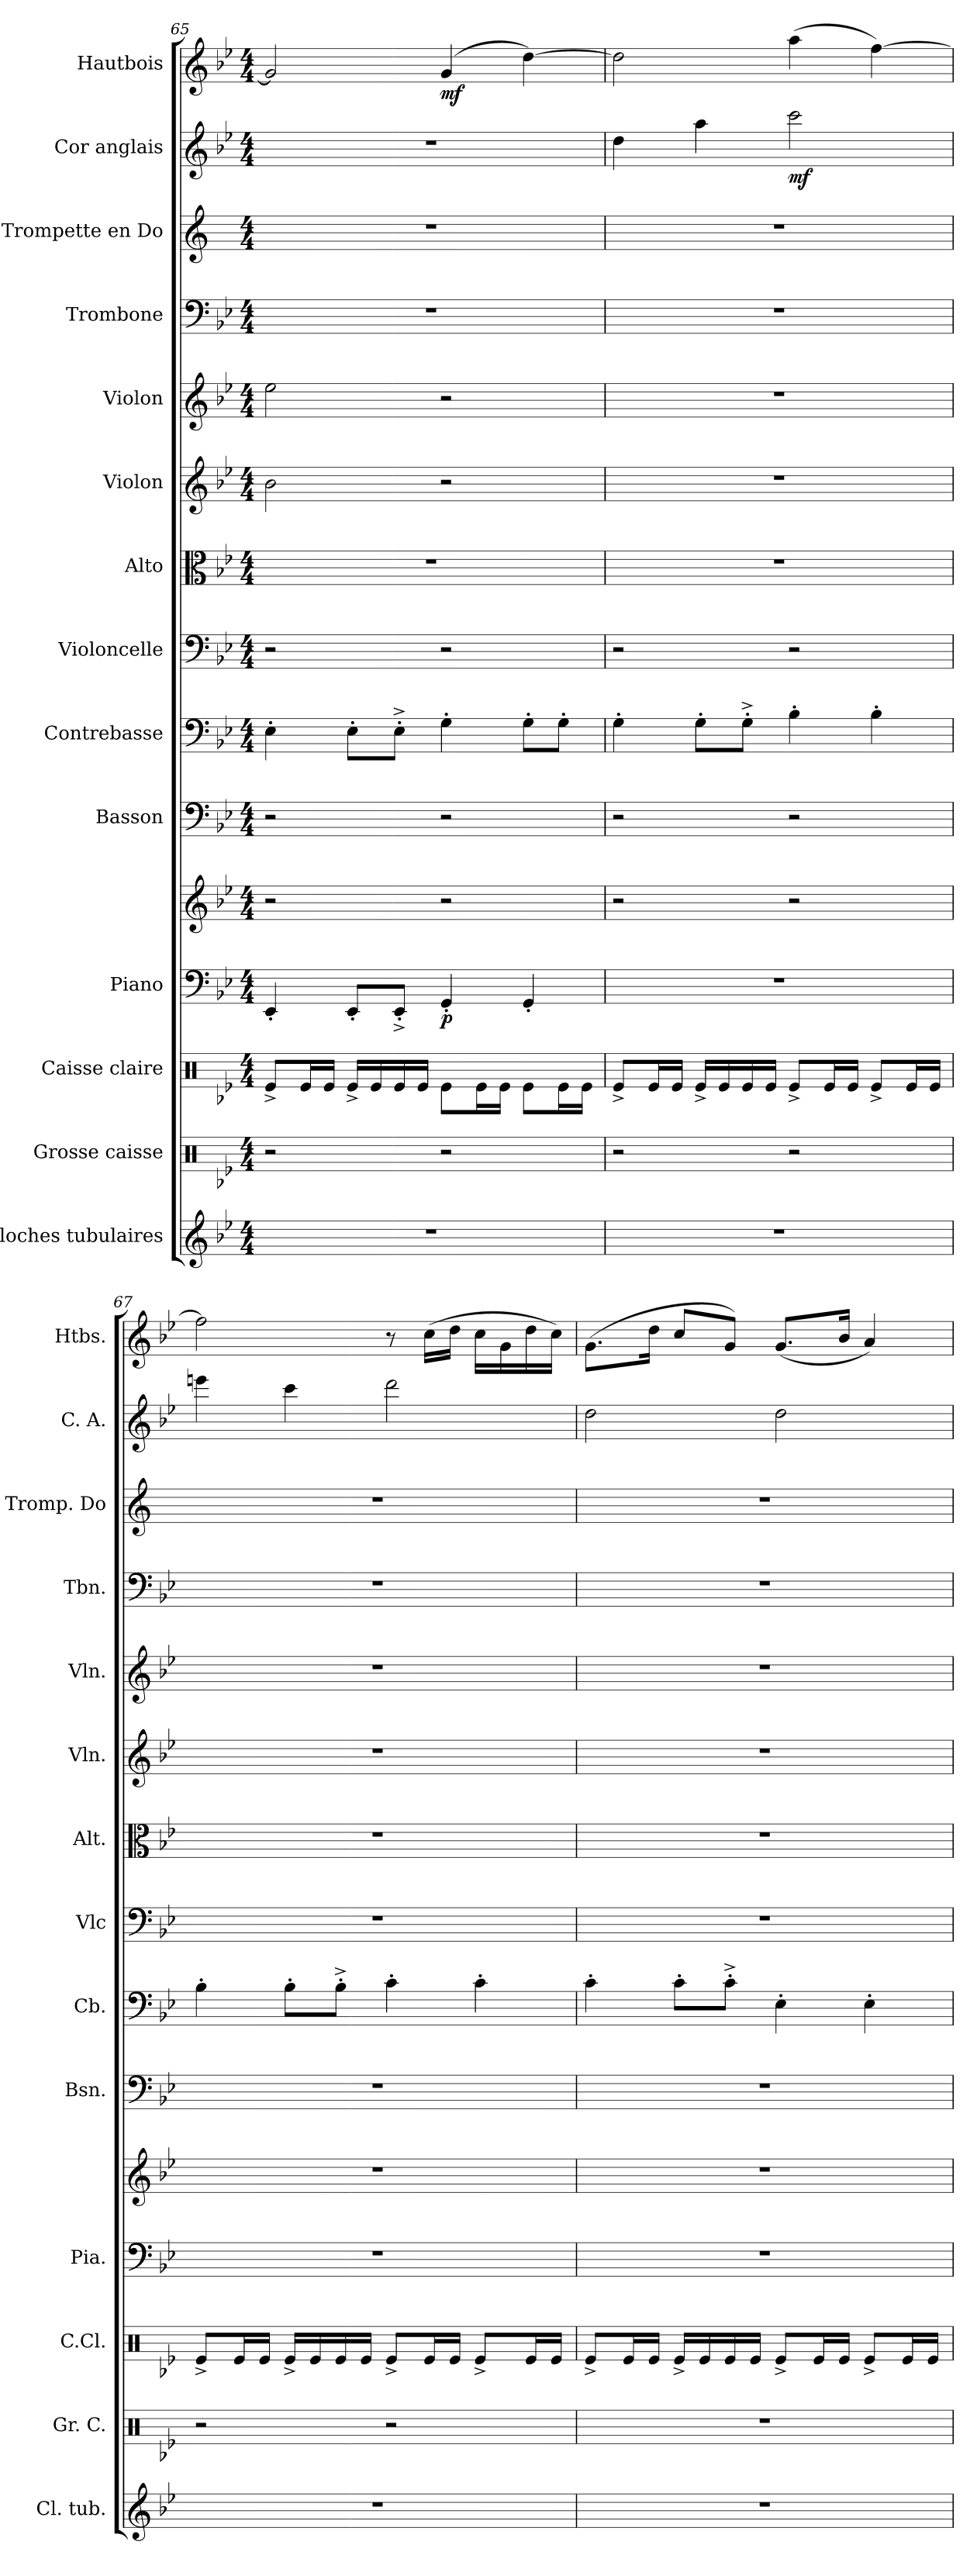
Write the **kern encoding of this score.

**kern	**kern	**kern	**kern	**kern	**dynam	**kern	**kern	**kern	**kern	**kern	**kern	**kern	**kern	**kern	**dynam	**kern	**dynam
*part14	*part13	*part12	*part11	*part11	*part11	*part10	*part9	*part8	*part7	*part6	*part5	*part4	*part3	*part2	*part2	*part1	*part1
*staff15	*staff14	*staff13	*staff12	*staff11	*staff11/12	*staff10	*staff9	*staff8	*staff7	*staff6	*staff5	*staff4	*staff3	*staff2	*staff2	*staff1	*staff1
*I"Cloches tubulaires	*I"Grosse caisse	*I"Caisse claire	*I"Piano	*	*	*I"Basson	*I"Contrebasse	*I"Violoncelle	*I"Alto	*I"Violon	*I"Violon	*I"Trombone	*I"Trompette en Do	*I"Cor anglais	*	*I"Hautbois	*
*I'Cl. tub.	*I'Gr. C.	*I'C.Cl.	*I'Pia.	*	*	*I'Bsn.	*I'Cb.	*I'Vlc	*I'Alt.	*I'Vln.	*I'Vln.	*I'Tbn.	*I'Tromp. Do	*I'C. A.	*	*I'Htbs.	*
*clefG2	*clefX	*clefX	*clefF4	*clefG2	*	*clefF4	*clefF4	*clefF4	*clefC3	*clefG2	*clefG2	*clefF4	*clefG2	*clefG2	*	*clefG2	*
*	*	*	*	*	*	*	*ITrd7c12	*	*	*	*	*	*ITrd1c2	*ITrd4c7	*	*	*
*k[b-e-]	*k[b-e-]	*k[b-e-]	*k[b-e-]	*k[b-e-]	*	*k[b-e-]	*k[b-e-]	*k[b-e-]	*k[b-e-]	*k[b-e-]	*k[b-e-]	*k[b-e-]	*k[b-e-]	*k[b-e-a-]	*	*k[b-e-]	*
*M4/4	*M4/4	*M4/4	*M4/4	*M4/4	*	*M4/4	*M4/4	*M4/4	*M4/4	*M4/4	*M4/4	*M4/4	*M4/4	*M4/4	*	*M4/4	*
=65	=65	=65	=65	=65	=65	=65	=65	=65	=65	=65	=65	=65	=65	=65	=65	=65	=65
1r	2r	8Re^/L	4EE-'/	2r	.	2r	4EE-'\	2r	1r	2b-\	2ee-\	1r	1r	1r	.	2g/]	.
.	.	16Re/L	.	.	.	.	.	.	.	.	.	.	.	.	.	.	.
.	.	16Re/JJ	.	.	.	.	.	.	.	.	.	.	.	.	.	.	.
.	.	16Re^/LL	8EE-'/L	.	.	.	8EE-'\L	.	.	.	.	.	.	.	.	.	.
.	.	16Re/	.	.	.	.	.	.	.	.	.	.	.	.	.	.	.
.	.	16Re/	8EE-'^/J	.	.	.	8EE-'^\J	.	.	.	.	.	.	.	.	.	.
.	.	16Re/JJ	.	.	.	.	.	.	.	.	.	.	.	.	.	.	.
!	!	!	!	!	!LO:DY:b=2	!	!	!	!	!	!	!	!	!	!	!	!LO:DY:b
.	2r	8Re\L	4GG'/	2r	p	2r	4GG'\	2r	.	2r	2r	.	.	.	.	(4g/	mf
.	.	16Re\L	.	.	.	.	.	.	.	.	.	.	.	.	.	.	.
.	.	16Re\JJ	.	.	.	.	.	.	.	.	.	.	.	.	.	.	.
.	.	8Re\L	4GG'/	.	.	.	8GG'\L	.	.	.	.	.	.	.	.	[4dd\)	.
.	.	16Re\L	.	.	.	.	8GG'\J	.	.	.	.	.	.	.	.	.	.
.	.	16Re\JJ	.	.	.	.	.	.	.	.	.	.	.	.	.	.	.
=66	=66	=66	=66	=66	=66	=66	=66	=66	=66	=66	=66	=66	=66	=66	=66	=66	=66
1r	2r	8Re^/L	1r	2r	.	2r	4GG'\	2r	1r	1r	1r	1r	1r	4g\	.	2dd\]	.
.	.	16Re/L	.	.	.	.	.	.	.	.	.	.	.	.	.	.	.
.	.	16Re/JJ	.	.	.	.	.	.	.	.	.	.	.	.	.	.	.
.	.	16Re^/LL	.	.	.	.	8GG'\L	.	.	.	.	.	.	4dd\	.	.	.
.	.	16Re/	.	.	.	.	.	.	.	.	.	.	.	.	.	.	.
.	.	16Re/	.	.	.	.	8GG'^\J	.	.	.	.	.	.	.	.	.	.
.	.	16Re/JJ	.	.	.	.	.	.	.	.	.	.	.	.	.	.	.
!	!	!	!	!	!	!	!	!	!	!	!	!	!	!	!LO:DY:b	!	!
.	2r	8Re^/L	.	2r	.	2r	4BB-'\	2r	.	.	.	.	.	2ff\	mf	(4aa\	.
.	.	16Re/L	.	.	.	.	.	.	.	.	.	.	.	.	.	.	.
.	.	16Re/JJ	.	.	.	.	.	.	.	.	.	.	.	.	.	.	.
.	.	8Re^/L	.	.	.	.	4BB-'\	.	.	.	.	.	.	.	.	[4ff\)	.
.	.	16Re/L	.	.	.	.	.	.	.	.	.	.	.	.	.	.	.
.	.	16Re/JJ	.	.	.	.	.	.	.	.	.	.	.	.	.	.	.
!!LO:PB:g=z
=67	=67	=67	=67	=67	=67	=67	=67	=67	=67	=67	=67	=67	=67	=67	=67	=67	=67
1r	2r	8Re^/L	1r	1r	.	1r	4BB-'\	1r	1r	1r	1r	1r	1r	4aan\	.	2ff\]	.
.	.	16Re/L	.	.	.	.	.	.	.	.	.	.	.	.	.	.	.
.	.	16Re/JJ	.	.	.	.	.	.	.	.	.	.	.	.	.	.	.
.	.	16Re^/LL	.	.	.	.	8BB-'\L	.	.	.	.	.	.	4ff\	.	.	.
.	.	16Re/	.	.	.	.	.	.	.	.	.	.	.	.	.	.	.
.	.	16Re/	.	.	.	.	8BB-'^\J	.	.	.	.	.	.	.	.	.	.
.	.	16Re/JJ	.	.	.	.	.	.	.	.	.	.	.	.	.	.	.
.	2r	8Re^/L	.	.	.	.	4C'\	.	.	.	.	.	.	2gg\	.	8r	.
.	.	16Re/L	.	.	.	.	.	.	.	.	.	.	.	.	.	(16cc\LL	.
.	.	16Re/JJ	.	.	.	.	.	.	.	.	.	.	.	.	.	16dd\JJ	.
.	.	8Re^/L	.	.	.	.	4C'\	.	.	.	.	.	.	.	.	16cc\LL	.
.	.	.	.	.	.	.	.	.	.	.	.	.	.	.	.	16g\	.
.	.	16Re/L	.	.	.	.	.	.	.	.	.	.	.	.	.	16dd\	.
.	.	16Re/JJ	.	.	.	.	.	.	.	.	.	.	.	.	.	16cc\JJ)	.
=68	=68	=68	=68	=68	=68	=68	=68	=68	=68	=68	=68	=68	=68	=68	=68	=68	=68
1r	1r	8Re^/L	1r	1r	.	1r	4C'\	1r	1r	1r	1r	1r	1r	2g\	.	(8.g\L	.
.	.	16Re/L	.	.	.	.	.	.	.	.	.	.	.	.	.	.	.
.	.	16Re/JJ	.	.	.	.	.	.	.	.	.	.	.	.	.	16dd\Jk	.
.	.	16Re^/LL	.	.	.	.	8C'\L	.	.	.	.	.	.	.	.	8cc/L	.
.	.	16Re/	.	.	.	.	.	.	.	.	.	.	.	.	.	.	.
.	.	16Re/	.	.	.	.	8C'^\J	.	.	.	.	.	.	.	.	8g/J)	.
.	.	16Re/JJ	.	.	.	.	.	.	.	.	.	.	.	.	.	.	.
.	.	8Re^/L	.	.	.	.	4EE-'\	.	.	.	.	.	.	2g\	.	(8.g/L	.
.	.	16Re/L	.	.	.	.	.	.	.	.	.	.	.	.	.	.	.
.	.	16Re/JJ	.	.	.	.	.	.	.	.	.	.	.	.	.	16b-/Jk	.
.	.	8Re^/L	.	.	.	.	4EE-'\	.	.	.	.	.	.	.	.	4a/)	.
.	.	16Re/L	.	.	.	.	.	.	.	.	.	.	.	.	.	.	.
.	.	16Re/JJ	.	.	.	.	.	.	.	.	.	.	.	.	.	.	.
=	=	=	=	=	=	=	=	=	=	=	=	=	=	=	=	=	=
*-	*-	*-	*-	*-	*-	*-	*-	*-	*-	*-	*-	*-	*-	*-	*-	*-	*-
